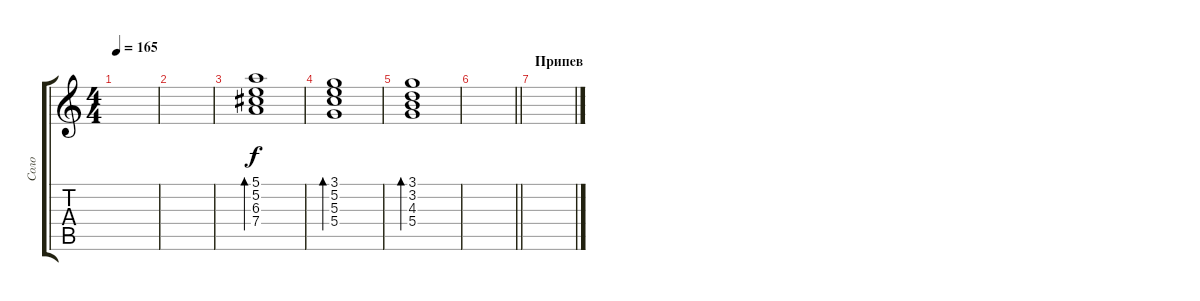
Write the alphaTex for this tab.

\track ("Соло" "Соло") {instrument overdrivenguitar}
\staff {score tabs}
\tuning (E4 B3 G3 D3 A2 E2) {hide}
\ts (4 4)
\tempo 165
\clef g2
\ks c
|
|
(5.1 5.2 6.3 7.4).1{bd 240} |
(3.1 5.2 5.3 5.4).1{bd 240} |
(3.1 3.2 4.3 5.4).1{bd 240} |
\barLineRight lightlight
|
\section ("" "Припев")
